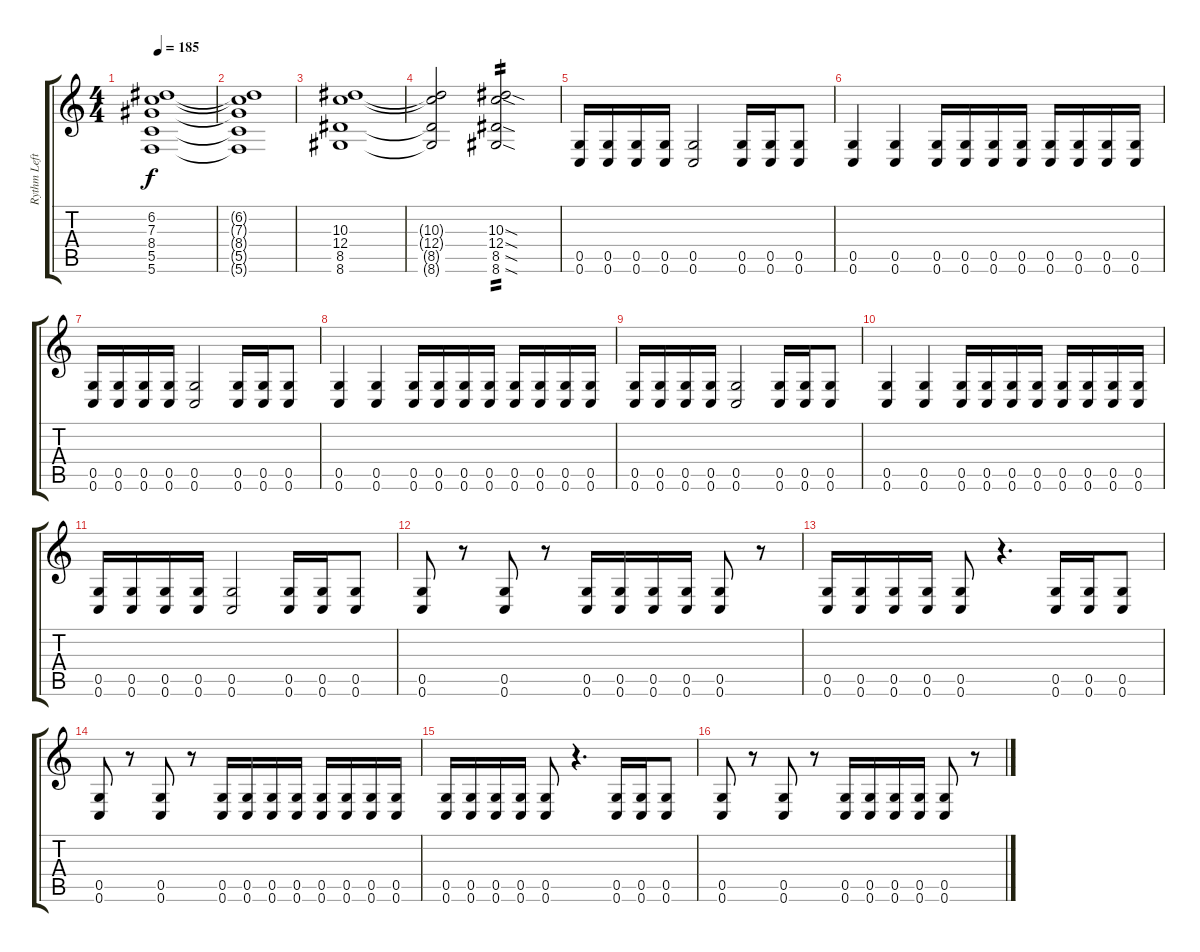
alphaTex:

\track ("Rythm Left" "Rythm Left") {instrument distortionguitar}
\staff {score tabs}
\tuning (D4 A3 F3 C3 G2 C2) {hide}
\ts (4 4)
\tempo 185
\clef g2
\ks c
(6.2 7.3 8.4 5.5 5.6).1{dy f} |
(6.2{t} 7.3{t} 8.4{t} 5.5{t} 5.6{t}).1 |
(10.3 12.4 8.5 8.6).1 |
(10.3{t} 12.4{t} 8.5{t} 8.6{t}).2 (10.3{sod} 12.4{sod} 8.5{sod} 8.6{sod}).2{tp 2} |
(0.5 0.6).16 (0.5 0.6).16 (0.5 0.6).16 (0.5 0.6).16 (0.5 0.6).2 (0.5 0.6).16 (0.5 0.6).16 (0.5 0.6).8 |
(0.5 0.6).4 (0.5 0.6).4 (0.5 0.6).16 (0.5 0.6).16 (0.5 0.6).16 (0.5 0.6).16 (0.5 0.6).16 (0.5 0.6).16 (0.5 0.6).16 (0.5 0.6).16 |
(0.5 0.6).16 (0.5 0.6).16 (0.5 0.6).16 (0.5 0.6).16 (0.5 0.6).2 (0.5 0.6).16 (0.5 0.6).16 (0.5 0.6).8 |
(0.5 0.6).4 (0.5 0.6).4 (0.5 0.6).16 (0.5 0.6).16 (0.5 0.6).16 (0.5 0.6).16 (0.5 0.6).16 (0.5 0.6).16 (0.5 0.6).16 (0.5 0.6).16 |
(0.5 0.6).16 (0.5 0.6).16 (0.5 0.6).16 (0.5 0.6).16 (0.5 0.6).2 (0.5 0.6).16 (0.5 0.6).16 (0.5 0.6).8 |
(0.5 0.6).4 (0.5 0.6).4 (0.5 0.6).16 (0.5 0.6).16 (0.5 0.6).16 (0.5 0.6).16 (0.5 0.6).16 (0.5 0.6).16 (0.5 0.6).16 (0.5 0.6).16 |
(0.5 0.6).16 (0.5 0.6).16 (0.5 0.6).16 (0.5 0.6).16 (0.5 0.6).2 (0.5 0.6).16 (0.5 0.6).16 (0.5 0.6).8 |
(0.5 0.6).8 r.8 (0.5 0.6).8 r.8 (0.5 0.6).16 (0.5 0.6).16 (0.5 0.6).16 (0.5 0.6).16 (0.5 0.6).8 r.8 |
(0.5 0.6).16 (0.5 0.6).16 (0.5 0.6).16 (0.5 0.6).16 (0.5 0.6).8 r.4{d} (0.5 0.6).16 (0.5 0.6).16 (0.5 0.6).8 |
(0.5 0.6).8 r.8 (0.5 0.6).8 r.8 (0.5 0.6).16 (0.5 0.6).16 (0.5 0.6).16 (0.5 0.6).16 (0.5 0.6).16 (0.5 0.6).16 (0.5 0.6).16 (0.5 0.6).16 |
(0.5 0.6).16 (0.5 0.6).16 (0.5 0.6).16 (0.5 0.6).16 (0.5 0.6).8 r.4{d} (0.5 0.6).16 (0.5 0.6).16 (0.5 0.6).8 |
(0.5 0.6).8 r.8 (0.5 0.6).8 r.8 (0.5 0.6).16 (0.5 0.6).16 (0.5 0.6).16 (0.5 0.6).16 (0.5 0.6).8 r.8
